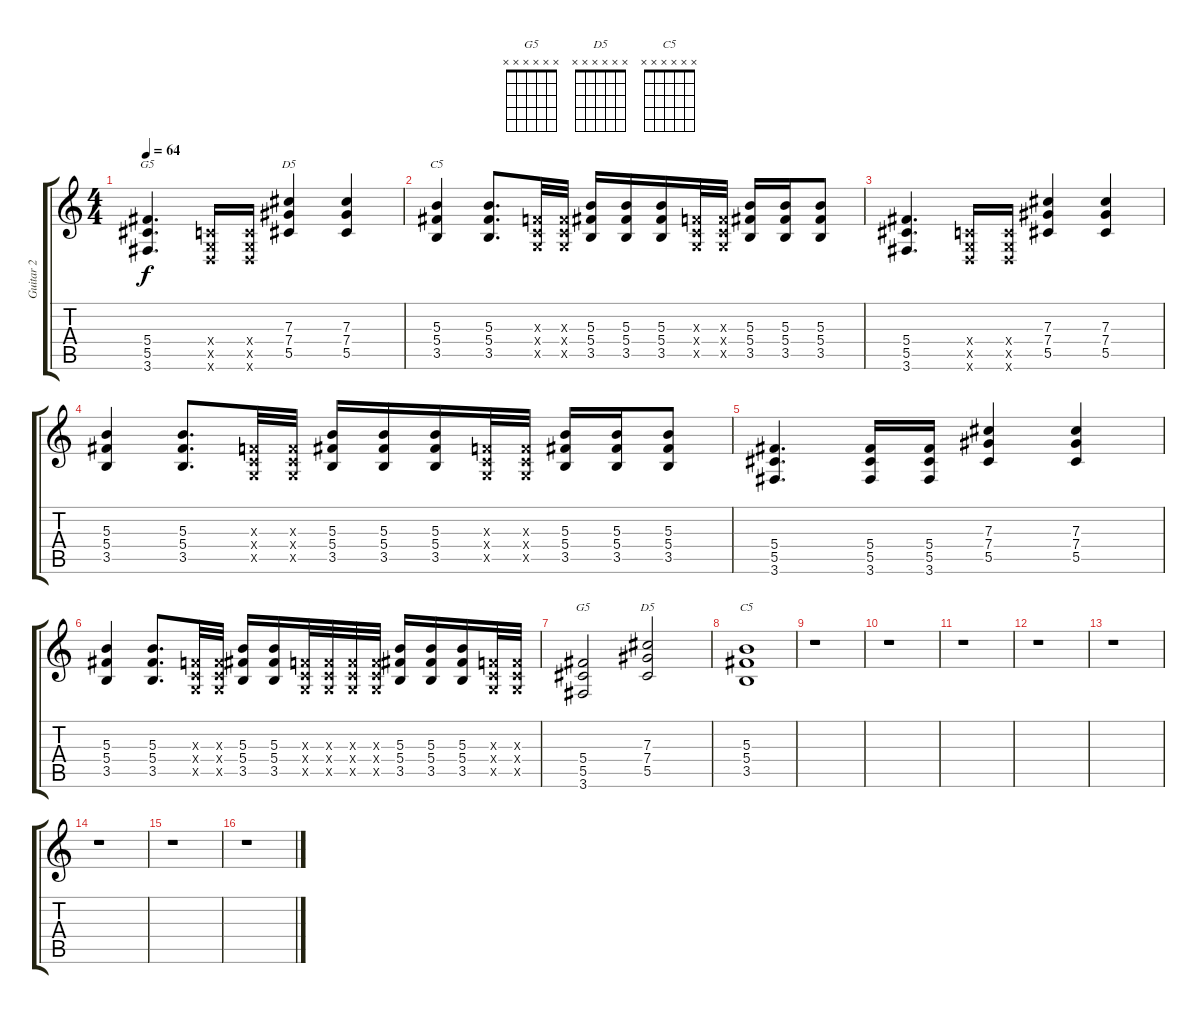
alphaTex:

\track ("Guitar 2" "Guitar 2") {instrument distortionguitar}
\staff {score tabs}
\tuning (Eb4 Bb3 Gb3 Db3 Ab2 Eb2) {hide}
\chord ("G5" x x x 5 5 3)
\chord ("D5" x x 7 7 5 x) {firstfret 5}
\chord ("C5" x x 5 5 3 x)
\chord ("G5" x x x x x x)
\chord ("D5" x x x x x x)
\chord ("C5" x x x x x x)
\ts (4 4)
\tempo 64
\clef g2
\ks c
(5.4 5.5 3.6).4{d ch "G5" dy f} (-1.4{x} -1.5{x} -1.6{x}).16 (-1.4{x} -1.5{x} -1.6{x}).16 (7.3 7.4 5.5).4{ch "D5"} (7.3 7.4 5.5).4 |
(5.3 5.4 3.5).4{ch "C5"} (5.3 5.4 3.5).8{d} (-1.3{x} -1.4{x} -1.5{x}).32 (-1.3{x} -1.4{x} -1.5{x}).32 (5.3 5.4 3.5).16 (5.3 5.4 3.5).16 (5.3 5.4 3.5).16 (-1.3{x} -1.4{x} -1.5{x}).32 (-1.3{x} -1.4{x} -1.5{x}).32 (5.3 5.4 3.5).16 (5.3 5.4 3.5).16 (5.3 5.4 3.5).8 |
(5.4 5.5 3.6).4{d} (-1.4{x} -1.5{x} -1.6{x}).16 (-1.4{x} -1.5{x} -1.6{x}).16 (7.3 7.4 5.5).4 (7.3 7.4 5.5).4 |
(5.3 5.4 3.5).4 (5.3 5.4 3.5).8{d} (-1.3{x} -1.4{x} -1.5{x}).32 (-1.3{x} -1.4{x} -1.5{x}).32 (5.3 5.4 3.5).16 (5.3 5.4 3.5).16 (5.3 5.4 3.5).16 (-1.3{x} -1.4{x} -1.5{x}).32 (-1.3{x} -1.4{x} -1.5{x}).32 (5.3 5.4 3.5).16 (5.3 5.4 3.5).16 (5.3 5.4 3.5).8 |
(5.4 5.5 3.6).4{d} (5.4 5.5 3.6).16 (5.4 5.5 3.6).16 (7.3 7.4 5.5).4 (7.3 7.4 5.5).4 |
(5.3 5.4 3.5).4 (5.3 5.4 3.5).8{d} (-1.3{x} -1.4{x} -1.5{x}).32 (-1.3{x} -1.4{x} -1.5{x}).32 (5.3 5.4 3.5).16 (5.3 5.4 3.5).16 (-1.3{x} -1.4{x} -1.5{x}).32 (-1.3{x} -1.4{x} -1.5{x}).32 (-1.3{x} -1.4{x} -1.5{x}).32 (-1.3{x} -1.4{x} -1.5{x}).32 (5.3 5.4 3.5).16 (5.3 5.4 3.5).16 (5.3 5.4 3.5).16 (-1.3{x} -1.4{x} -1.5{x}).32 (-1.3{x} -1.4{x} -1.5{x}).32 |
(5.4 5.5 3.6).2{ch "G5"} (7.3 7.4 5.5).2{ch "D5"} |
(5.3 5.4 3.5).1{ch "C5"} |
r.1 |
r.1 |
r.1 |
r.1 |
r.1 |
r.1 |
r.1 |
r.1
